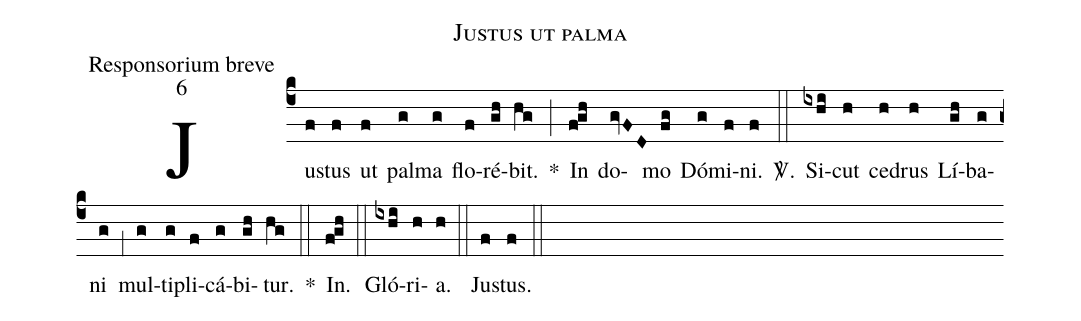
name:Justus ut palma;
office-part:Responsorium breve;
mode:6;
%%
(c4) Ju(f)stus(f) ut(f) pal(g)ma(g) flo(f)ré(gh)bit.(hg) *(;) In(f!gh) do(gvFD)mo(fg) Dó(g)mi(f)ni.(f) <sp>V/</sp>.(::) Si(ixhi)cut(h) ce(h)drus(h) Lí(gh)ba(g)ni(g) (;1) mul(g)ti(g)pli(f)cá(g)bi(gh)tur.(hg) *(::) In.(f!gh) (::) Gló(ixhi)ri(h)a.(h) (::) Ju(f)stus.(f) (::)
